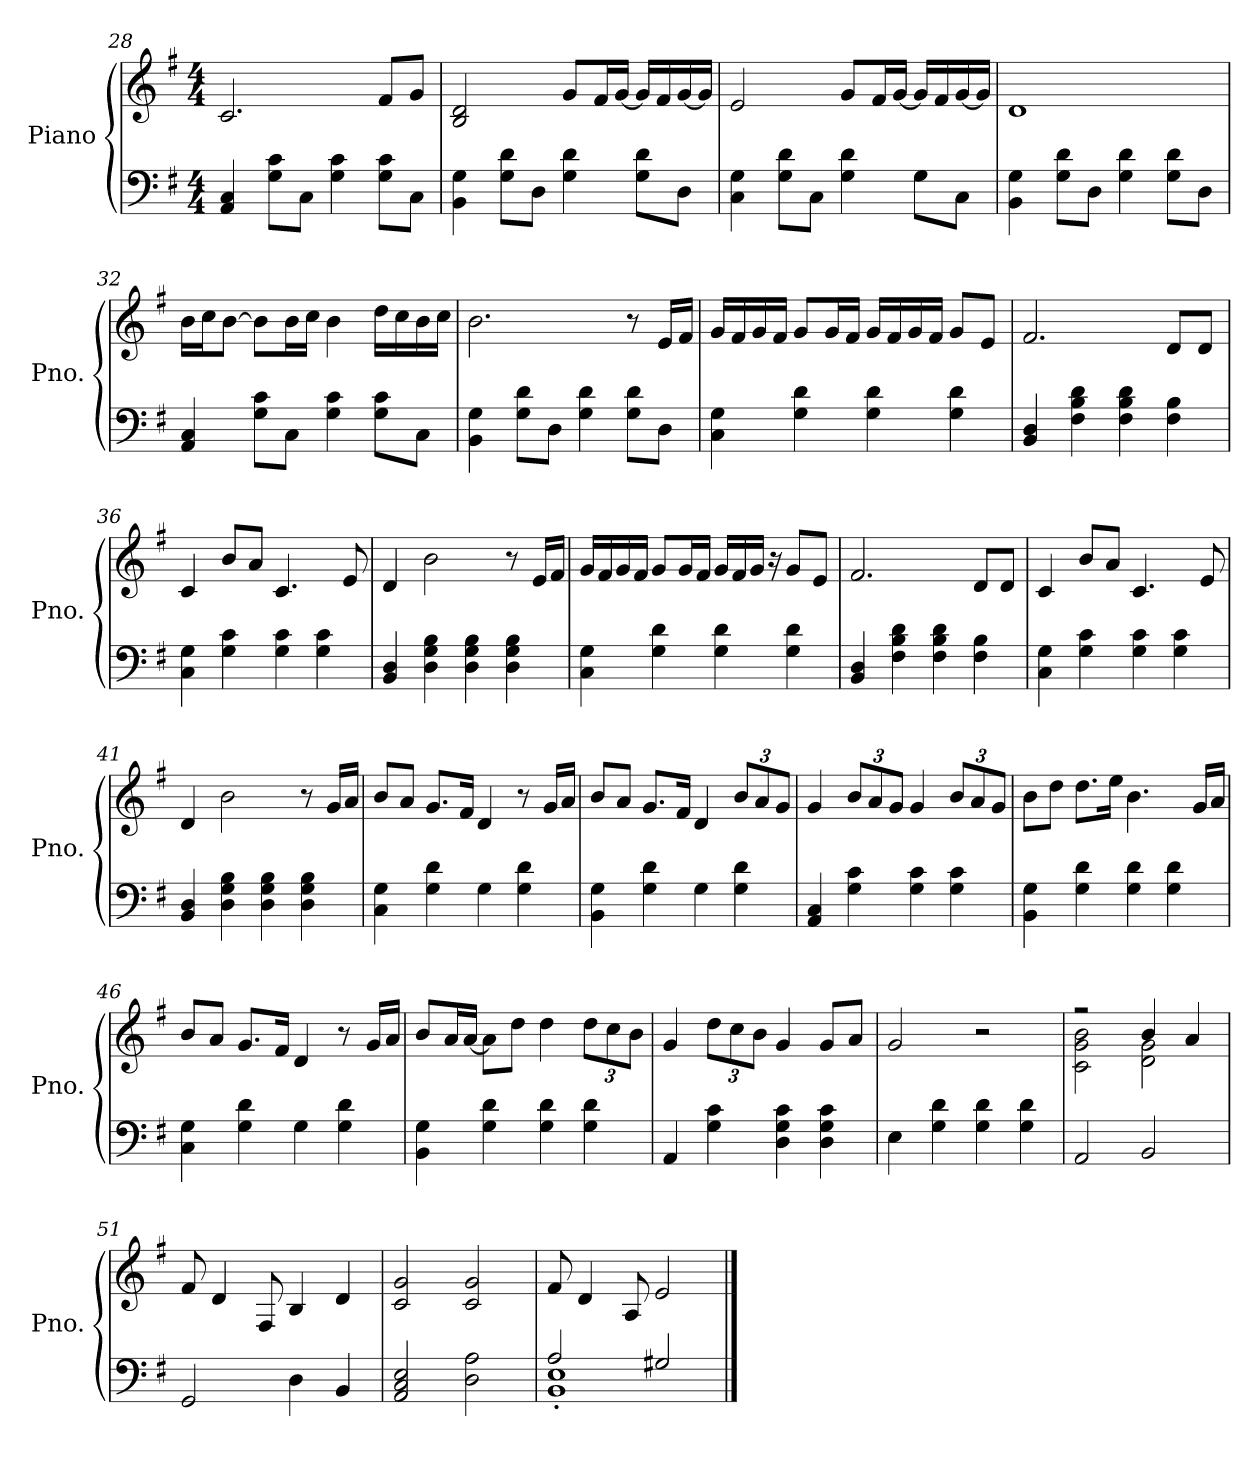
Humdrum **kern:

**kern	**kern
*part1	*part1
*staff2	*staff1
*I"Piano	*
*I'Pno.	*
!!LO:PB:g=z
*clefF4	*clefG2
*k[f#]	*k[f#]
*M4/4	*M4/4
=28	=28
4AA/ 4C/	2.c/
8G\ 8c\L	.
8C\J	.
4G\ 4c\	.
8G\ 8c\L	8f#/L
8C\J	8g/J
=29	=29
4BB\ 4G\	2B/ 2d/
8G\ 8d\L	.
8D\J	.
4G\ 4d\	8g/L
.	16f#/L
.	[16g/JJ
8G\ 8d\L	16g/LL]
.	16f#/
8D\J	[16g/
.	16g/JJ]
=30	=30
4C\ 4G\	2e/
8G\ 8d\L	.
8C\J	.
4G\ 4d\	8g/L
.	16f#/L
.	[16g/JJ
8G\L	16g/LL]
.	16f#/
8C\J	[16g/
.	16g/JJ]
=31	=31
4BB\ 4G\	1d
8G\ 8d\L	.
8D\J	.
4G\ 4d\	.
8G\ 8d\L	.
8D\J	.
=32	=32
4AA/ 4C/	16b\LL
.	16cc\J
.	[8b\J
8G\ 8c\L	8b\L]
8C\J	16b\L
.	16cc\JJ
4G\ 4c\	4b\
8G\ 8c\L	16dd\LL
.	16cc\
8C\J	16b\
.	16cc\JJ
!!LO:LB:g=z
=33	=33
4BB\ 4G\	2.b\
8G\ 8d\L	.
8D\J	.
4G\ 4d\	.
8G\ 8d\L	8r
8D\J	16e/LL
.	16f#/JJ
=34	=34
4C\ 4G\	16g/LL
.	16f#/
.	16g/
.	16f#/JJ
4G\ 4d\	8g/L
.	16g/L
.	16f#/JJ
4G\ 4d\	16g/LL
.	16f#/
.	16g/
.	16f#/JJ
4G\ 4d\	8g/L
.	8e/J
=35	=35
4BB/ 4D/	2.f#/
4F#\ 4B\ 4d\	.
4F#\ 4B\ 4d\	.
4F#\ 4B\	8d/L
.	8d/J
=36	=36
4C\ 4G\	4c/
4G\ 4c\	8b/L
.	8a/J
4G\ 4c\	4.c/
4G\ 4c\	.
.	8e/
=37	=37
4BB/ 4D/	4d/
4D\ 4G\ 4B\	2b\
4D\ 4G\ 4B\	.
4D\ 4G\ 4B\	8r
.	16e/LL
.	16f#/JJ
!!LO:LB:g=z
=38	=38
4C\ 4G\	16g/LL
.	16f#/
.	16g/
.	16f#/JJ
4G\ 4d\	8g/L
.	16g/L
.	16f#/JJ
4G\ 4d\	16g/LL
.	16f#/
.	16g/JJ
.	16r
4G\ 4d\	8g/L
.	8e/J
=39	=39
4BB/ 4D/	2.f#/
4F#\ 4B\ 4d\	.
4F#\ 4B\ 4d\	.
4F#\ 4B\	8d/L
.	8d/J
=40	=40
4C\ 4G\	4c/
4G\ 4c\	8b/L
.	8a/J
4G\ 4c\	4.c/
4G\ 4c\	.
.	8e/
=41	=41
4BB/ 4D/	4d/
4D\ 4G\ 4B\	2b\
4D\ 4G\ 4B\	.
4D\ 4G\ 4B\	8r
.	16g/LL
.	16a/JJ
=42	=42
4C\ 4G\	8b/L
.	8a/J
4G\ 4d\	8.g/L
.	16f#/Jk
4G\	4d/
4G\ 4d\	8r
.	16g/LL
.	16a/JJ
!!LO:LB:g=z
=43	=43
4BB\ 4G\	8b/L
.	8a/J
4G\ 4d\	8.g/L
.	16f#/Jk
4G\	4d/
*	*Xbrackettup
4G\ 4d\	12b/L
.	12a/
.	12g/J
=44	=44
4AA/ 4C/	4g/
4G\ 4c\	12b/L
.	12a/
.	12g/J
4G\ 4c\	4g/
4G\ 4c\	12b/L
.	12a/
.	12g/J
=45	=45
4BB\ 4G\	8b\L
.	8dd\J
4G\ 4d\	8.dd\L
.	16ee\Jk
4G\ 4d\	4.b\
4G\ 4d\	.
.	16g/LL
.	16a/JJ
=46	=46
4C\ 4G\	8b/L
.	8a/J
4G\ 4d\	8.g/L
.	16f#/Jk
4G\	4d/
4G\ 4d\	8r
.	16g/LL
.	16a/JJ
=47	=47
4BB\ 4G\	8b/L
.	16a/L
.	[16a/JJ
4G\ 4d\	8a\L]
.	8dd\J
4G\ 4d\	4dd\
4G\ 4d\	12dd\L
.	12cc\
.	12b\J
!!LO:LB:g=z
=48	=48
4AA/	4g/
4G\ 4c\	12dd\L
.	12cc\
.	12b\J
4D\ 4G\ 4c\	4g/
4D\ 4G\ 4c\	8g/L
.	8a/J
=49	=49
4E\	2g/
4G\ 4d\	.
4G\ 4d\	2r
4G\ 4d\	.
=50	=50
*	*^
2AA/	2r	2c\ 2g\ 2b\
2BB/	4b/	2d\ 2g\
.	4a/	.
*	*v	*v
=51	=51
2GG/	8f#/
.	4d/
.	8F#/
4D\	4B/
4BB/	4d/
=52	=52
2AA/ 2C/ 2E/	2c/ 2g/
2D\ 2A\	2c/ 2g/
=53	=53
*^	*
2A/	1BB' 1E'	8f#/
.	.	4d/
.	.	8A/
2G#X/	.	2e/
*v	*v	*
==	==
*-	*-
